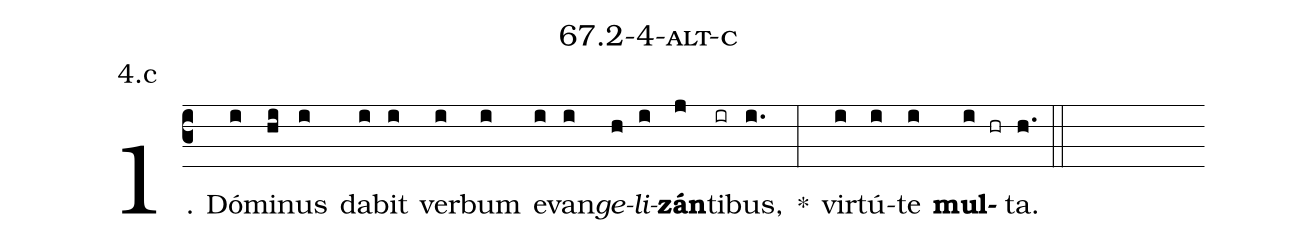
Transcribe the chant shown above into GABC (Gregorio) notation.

name: 67.2-4-alt-c;
annotation: 4.c;
%%
(c3)1. Dó(i)mi(hi)nus(i) da(i)bit(i) ver(i)bum(i) e(i)van(i)<i>ge</i>(h)<i>li</i>(i)<b>zán</b>(j)ti(ir)bus,(i.) *(:) vir(i)tú(i)te(i) <b>mul</b>(i hr)ta.(h.) (::)


%E(i) u(i) o(i) u(i) a(i) e.(h.) (::)
